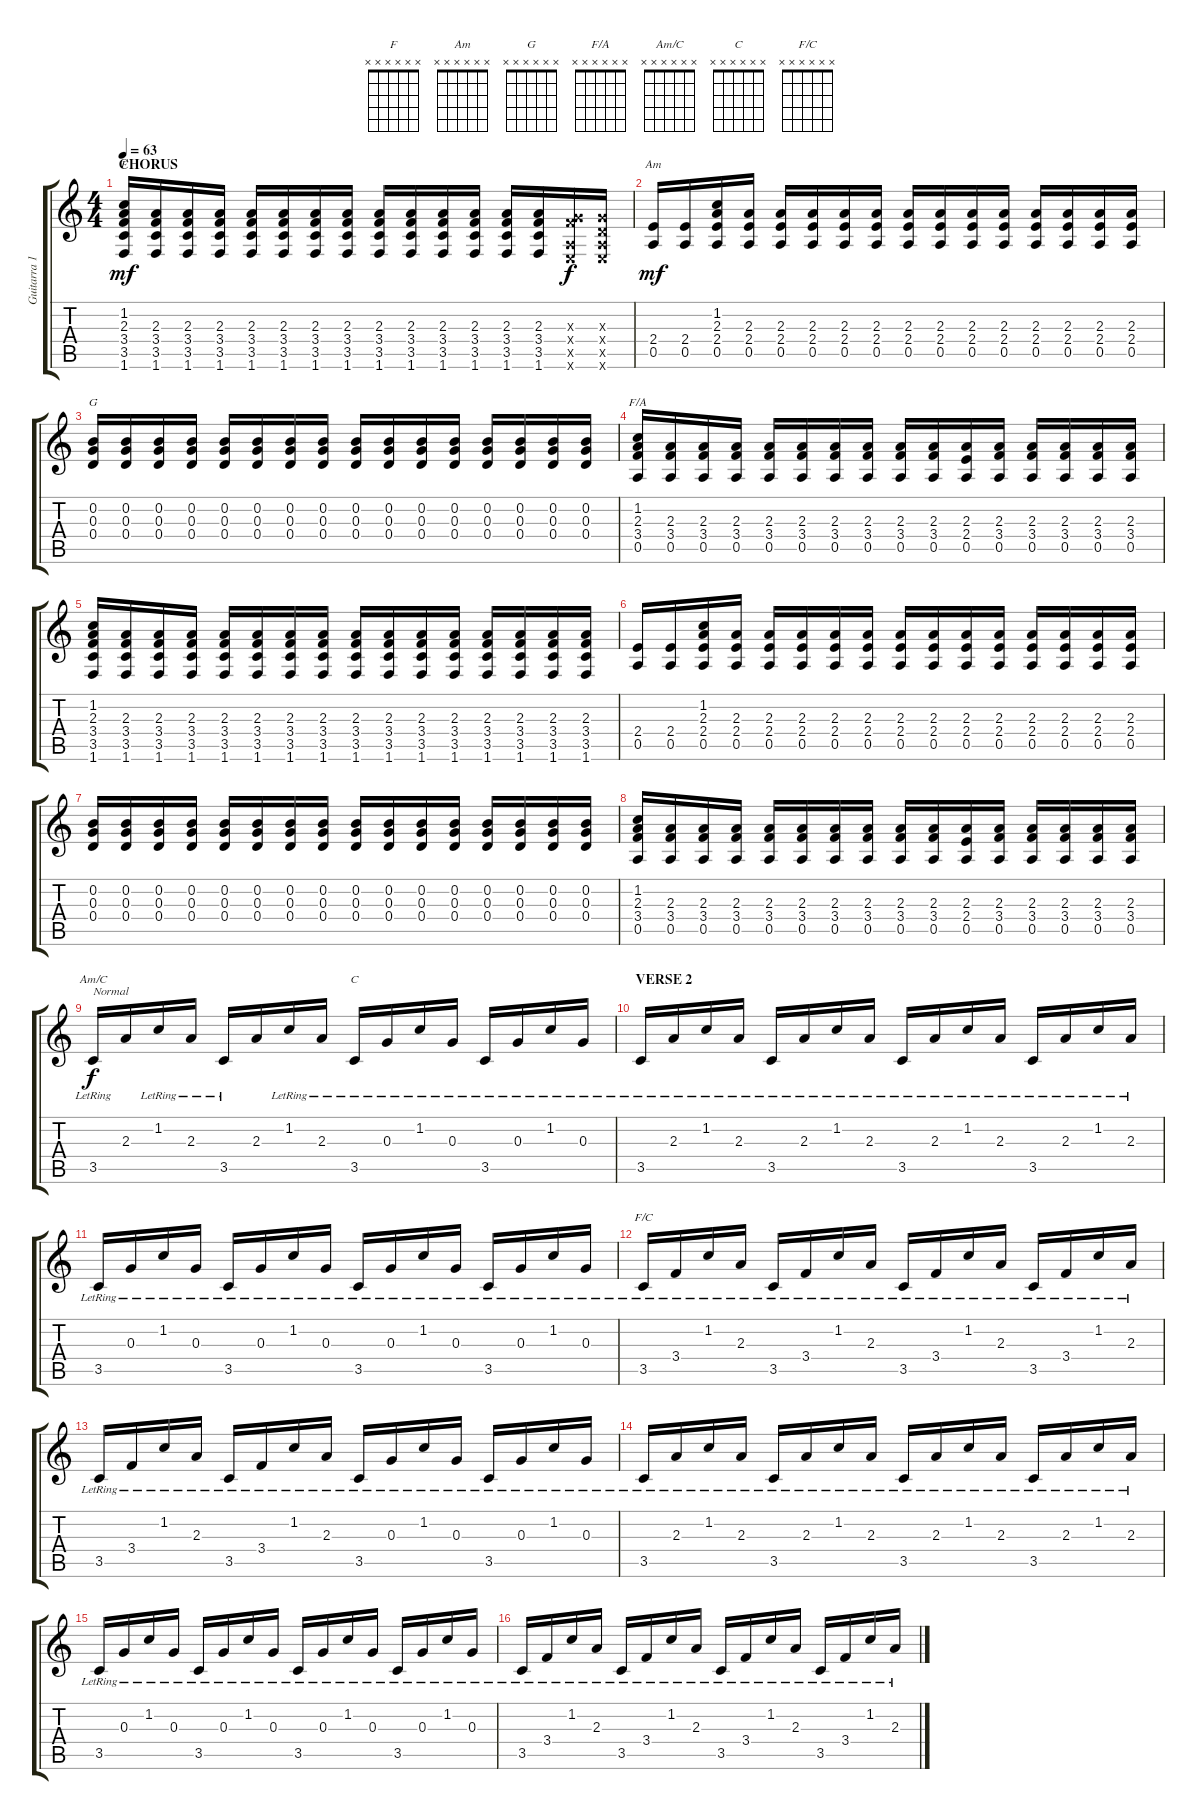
\track ("Guitarra 1" "Guitarra 1") {instrument electricguitarjazz}
\staff {score tabs}
\tuning (E4 B3 G3 D3 A2 E2) {hide}
\chord ("F" x x x x x x)
\chord ("Am" x x x x x x)
\chord ("G" x x x x x x)
\chord ("F/A" x x x x x x)
\chord ("Am/C" x x x x x x)
\chord ("C" x x x x x x)
\chord ("F/C" x x x x x x)
\ts (4 4)
\section ("" "CHORUS")
\tempo 63
\clef g2
\ks c
(1.2 2.3 3.4 3.5 1.6).16{ch "F" dy mf} (2.3 3.4 3.5 1.6).16 (2.3 3.4 3.5 1.6).16 (2.3 3.4 3.5 1.6).16 (2.3 3.4 3.5 1.6).16 (2.3 3.4 3.5 1.6).16 (2.3 3.4 3.5 1.6).16 (2.3 3.4 3.5 1.6).16 (2.3 3.4 3.5 1.6).16 (2.3 3.4 3.5 1.6).16 (2.3 3.4 3.5 1.6).16 (2.3 3.4 3.5 1.6).16 (2.3 3.4 3.5 1.6).16 (2.3 3.4 3.5 1.6).16 (0.3{x} 3.4{x} 0.5{x} 0.6{x}).16{dy f} (0.3{x} 0.4{x} 0.5{x} 0.6{x}).16 |
(2.4 0.5).16{ch "Am" dy mf} (2.4 0.5).16 (1.2 2.3 2.4 0.5).16 (2.3 2.4 0.5).16 (2.3 2.4 0.5).16 (2.3 2.4 0.5).16 (2.3 2.4 0.5).16 (2.3 2.4 0.5).16 (2.3 2.4 0.5).16 (2.3 2.4 0.5).16 (2.3 2.4 0.5).16 (2.3 2.4 0.5).16 (2.3 2.4 0.5).16 (2.3 2.4 0.5).16 (2.3 2.4 0.5).16 (2.3 2.4 0.5).16 |
(0.2 0.3 0.4).16{ch "G"} (0.2 0.3 0.4).16 (0.2 0.3 0.4).16 (0.2 0.3 0.4).16 (0.2 0.3 0.4).16 (0.2 0.3 0.4).16 (0.2 0.3 0.4).16 (0.2 0.3 0.4).16 (0.2 0.3 0.4).16 (0.2 0.3 0.4).16 (0.2 0.3 0.4).16 (0.2 0.3 0.4).16 (0.2 0.3 0.4).16 (0.2 0.3 0.4).16 (0.2 0.3 0.4).16 (0.2 0.3 0.4).16 |
(1.2 2.3 3.4 0.5).16{ch "F/A"} (2.3 3.4 0.5).16 (2.3 3.4 0.5).16 (2.3 3.4 0.5).16 (2.3 3.4 0.5).16 (2.3 3.4 0.5).16 (2.3 3.4 0.5).16 (2.3 3.4 0.5).16 (2.3 3.4 0.5).16 (2.3 3.4 0.5).16 (2.3 2.4 0.5).16 (2.3 3.4 0.5).16 (2.3 3.4 0.5).16 (2.3 3.4 0.5).16 (2.3 3.4 0.5).16 (2.3 3.4 0.5).16 |
(1.2 2.3 3.4 3.5 1.6).16 (2.3 3.4 3.5 1.6).16 (2.3 3.4 3.5 1.6).16 (2.3 3.4 3.5 1.6).16 (2.3 3.4 3.5 1.6).16 (2.3 3.4 3.5 1.6).16 (2.3 3.4 3.5 1.6).16 (2.3 3.4 3.5 1.6).16 (2.3 3.4 3.5 1.6).16 (2.3 3.4 3.5 1.6).16 (2.3 3.4 3.5 1.6).16 (2.3 3.4 3.5 1.6).16 (2.3 3.4 3.5 1.6).16 (2.3 3.4 3.5 1.6).16 (2.3 3.4 3.5 1.6).16 (2.3 3.4 3.5 1.6).16 |
(2.4 0.5).16 (2.4 0.5).16 (1.2 2.3 2.4 0.5).16 (2.3 2.4 0.5).16 (2.3 2.4 0.5).16 (2.3 2.4 0.5).16 (2.3 2.4 0.5).16 (2.3 2.4 0.5).16 (2.3 2.4 0.5).16 (2.3 2.4 0.5).16 (2.3 2.4 0.5).16 (2.3 2.4 0.5).16 (2.3 2.4 0.5).16 (2.3 2.4 0.5).16 (2.3 2.4 0.5).16 (2.3 2.4 0.5).16 |
(0.2 0.3 0.4).16 (0.2 0.3 0.4).16 (0.2 0.3 0.4).16 (0.2 0.3 0.4).16 (0.2 0.3 0.4).16 (0.2 0.3 0.4).16 (0.2 0.3 0.4).16 (0.2 0.3 0.4).16 (0.2 0.3 0.4).16 (0.2 0.3 0.4).16 (0.2 0.3 0.4).16 (0.2 0.3 0.4).16 (0.2 0.3 0.4).16 (0.2 0.3 0.4).16 (0.2 0.3 0.4).16 (0.2 0.3 0.4).16 |
(1.2 2.3 3.4 0.5).16 (2.3 3.4 0.5).16 (2.3 3.4 0.5).16 (2.3 3.4 0.5).16 (2.3 3.4 0.5).16 (2.3 3.4 0.5).16 (2.3 3.4 0.5).16 (2.3 3.4 0.5).16 (2.3 3.4 0.5).16 (2.3 3.4 0.5).16 (2.3 2.4 0.5).16 (2.3 3.4 0.5).16 (2.3 3.4 0.5).16 (2.3 3.4 0.5).16 (2.3 3.4 0.5).16 (2.3 3.4 0.5).16 |
3.5{lr}.16{ch "Am/C" txt "Normal" dy f instrument electricguitarjazz} 2.3.16 1.2{lr}.16 2.3{lr}.16 3.5{lr}.16 2.3.16 1.2{lr}.16 2.3{lr}.16 3.5{lr}.16{ch "C"} 0.3{lr}.16 1.2{lr}.16 0.3{lr}.16 3.5{lr}.16 0.3{lr}.16 1.2{lr}.16 0.3{lr}.16 |
\section ("" "VERSE 2")
3.5{lr}.16 2.3{lr}.16 1.2{lr}.16 2.3{lr}.16 3.5{lr}.16 2.3{lr}.16 1.2{lr}.16 2.3{lr}.16 3.5{lr}.16 2.3{lr}.16 1.2{lr}.16 2.3{lr}.16 3.5{lr}.16 2.3{lr}.16 1.2{lr}.16 2.3{lr}.16 |
3.5{lr}.16 0.3{lr}.16 1.2{lr}.16 0.3{lr}.16 3.5{lr}.16 0.3{lr}.16 1.2{lr}.16 0.3{lr}.16 3.5{lr}.16 0.3{lr}.16 1.2{lr}.16 0.3{lr}.16 3.5{lr}.16 0.3{lr}.16 1.2{lr}.16 0.3{lr}.16 |
3.5{lr}.16{ch "F/C"} 3.4{lr}.16 1.2{lr}.16 2.3{lr}.16 3.5{lr}.16 3.4{lr}.16 1.2{lr}.16 2.3{lr}.16 3.5{lr}.16 3.4{lr}.16 1.2{lr}.16 2.3{lr}.16 3.5{lr}.16 3.4{lr}.16 1.2{lr}.16 2.3{lr}.16 |
3.5{lr}.16 3.4{lr}.16 1.2{lr}.16 2.3{lr}.16 3.5{lr}.16 3.4{lr}.16 1.2{lr}.16 2.3{lr}.16 3.5{lr}.16 0.3{lr}.16 1.2{lr}.16 0.3{lr}.16 3.5{lr}.16 0.3{lr}.16 1.2{lr}.16 0.3{lr}.16 |
3.5{lr}.16 2.3{lr}.16 1.2{lr}.16 2.3{lr}.16 3.5{lr}.16 2.3{lr}.16 1.2{lr}.16 2.3{lr}.16 3.5{lr}.16 2.3{lr}.16 1.2{lr}.16 2.3{lr}.16 3.5{lr}.16 2.3{lr}.16 1.2{lr}.16 2.3{lr}.16 |
3.5{lr}.16 0.3{lr}.16 1.2{lr}.16 0.3{lr}.16 3.5{lr}.16 0.3{lr}.16 1.2{lr}.16 0.3{lr}.16 3.5{lr}.16 0.3{lr}.16 1.2{lr}.16 0.3{lr}.16 3.5{lr}.16 0.3{lr}.16 1.2{lr}.16 0.3{lr}.16 |
3.5{lr}.16 3.4{lr}.16 1.2{lr}.16 2.3{lr}.16 3.5{lr}.16 3.4{lr}.16 1.2{lr}.16 2.3{lr}.16 3.5{lr}.16 3.4{lr}.16 1.2{lr}.16 2.3{lr}.16 3.5{lr}.16 3.4{lr}.16 1.2{lr}.16 2.3{lr}.16
